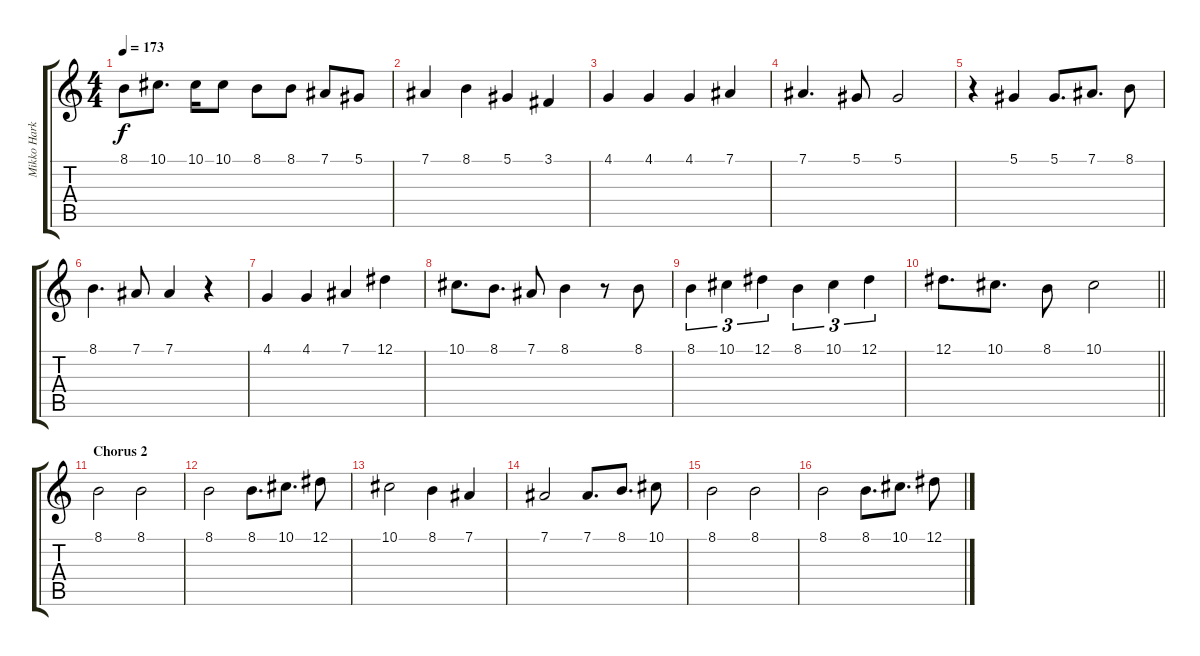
\track ("Mikko Harkin - Keyboard I" "Mikko Hark") {instrument lead2sawtooth}
\staff {score tabs}
\tuning (Eb4 Bb3 Gb3 Db3 Ab2 Eb2) {hide}
\ts (4 4)
\tempo 173
\clef g2
\ks aminor
8.1.8{dy f} 10.1.8{d} 10.1.16 10.1.8 8.1.8 8.1.8 7.1.8 5.1.8 |
7.1.4 8.1.4 5.1.4 3.1.4 |
4.1.4 4.1.4 4.1.4 7.1.4 |
7.1.4{d} 5.1.8 5.1.2 |
r.4 5.1.4 5.1.8{d} 7.1.8{d} 8.1.8 |
8.1.4{d} 7.1.8 7.1.4 r.4 |
4.1.4 4.1.4 7.1.4 12.1.4 |
10.1.8{d} 8.1.8{d} 7.1.8 8.1.4 r.8 8.1.8 |
8.1.4{tu (3 2)} 10.1.4{tu (3 2)} 12.1.4{tu (3 2)} 8.1.4{tu (3 2)} 10.1.4{tu (3 2)} 12.1.4{tu (3 2)} |
\barLineRight lightlight
12.1.8{d} 10.1.8{d} 8.1.8 10.1.2 |
\section ("" "Chorus 2")
\ks c
8.1.2 8.1.2 |
8.1.2 8.1.8{d} 10.1.8{d} 12.1.8 |
10.1.2 8.1.4 7.1.4 |
7.1.2 7.1.8{d} 8.1.8{d} 10.1.8 |
8.1.2 8.1.2 |
8.1.2 8.1.8{d} 10.1.8{d} 12.1.8
